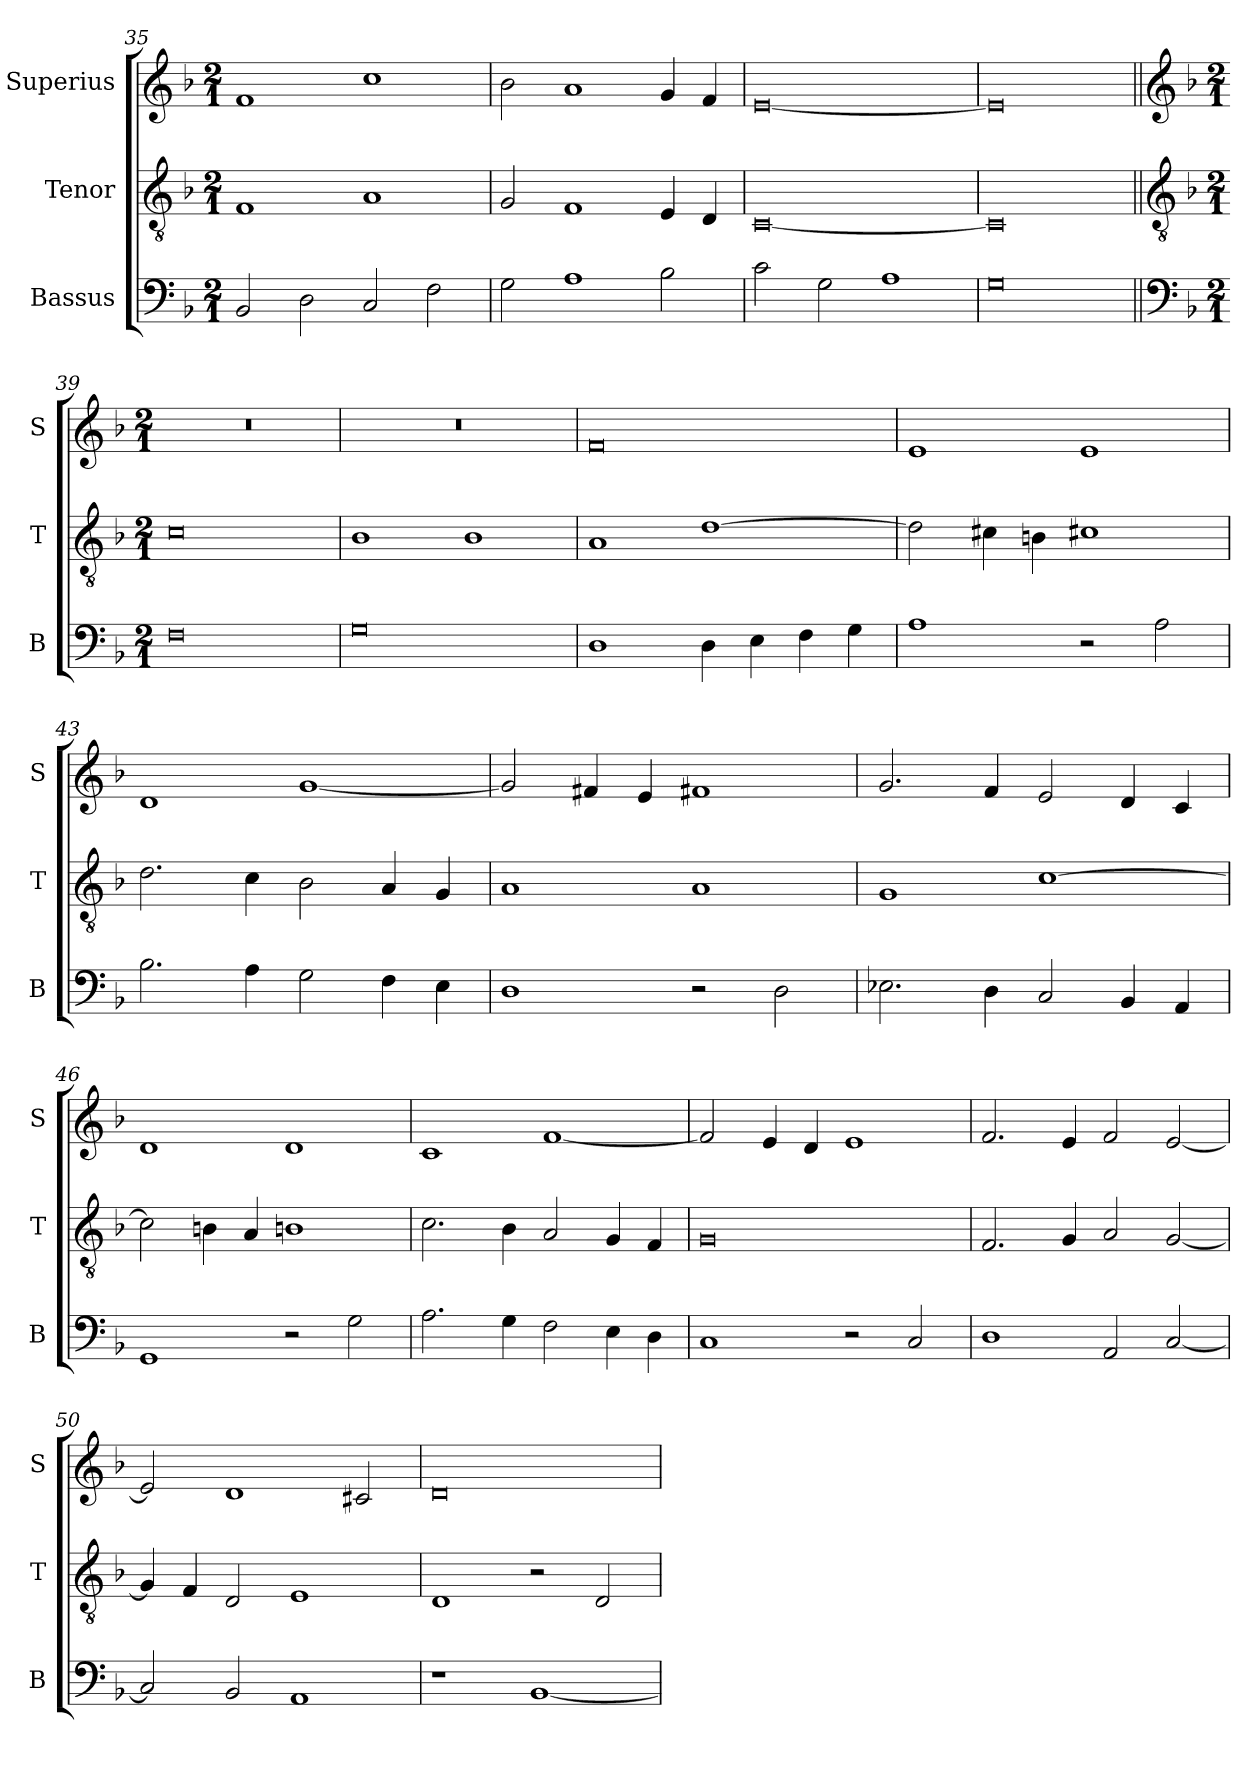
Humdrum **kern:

**kern	**kern	**kern
*part3	*part2	*part1
*staff3	*staff2	*staff1
*I"Bassus	*I"Tenor	*I"Superius
*I'B	*I'T	*I'S
*clefF4	*clefGv2	*clefG2
*k[b-]	*k[b-]	*k[b-]
*M2/1	*M2/1	*M2/1
=35	=35	=35
2BB-/	1F	1f
2D\	.	.
2C/	1A	1cc
2F\	.	.
=36	=36	=36
2G\	2G/	2b-\
1A	1F	1a
2B-\	4E/	4g/
.	4D/	4f/
=37	=37	=37
2c\	[0C	[0e
2G\	.	.
1A	.	.
=38	=38	=38
0G	0C]	0e]
!!LO:LB:g=z
=39||	=39||	=39||
*clefF4	*clefGv2	*clefG2
*k[b-]	*k[b-]	*k[b-]
*M2/1	*M2/1	*M2/1
0F	0c	0r
=40	=40	=40
0G	1B-	0r
.	1B-	.
=41	=41	=41
1D	1A	0f
4D\	[1d	.
4E\	.	.
4F\	.	.
4G\	.	.
=42	=42	=42
1A	2d\]	1e
.	4c#X\	.
.	4Bn\	.
2r	1c#X	1e
2A\	.	.
=43	=43	=43
2.B-\	2.d\	1d
4A\	4c\	.
2G\	2B-\	[1g
4F\	4A/	.
4E\	4G/	.
=44	=44	=44
1D	1A	2g/]
.	.	4f#X/
.	.	4e/
2r	1A	1f#X
2D\	.	.
=45	=45	=45
2.E-X\	1G	2.g/
4D\	.	4f/
2C/	[1c	2e/
4BB-/	.	4d/
4AA/	.	4c/
=46	=46	=46
1GG	2c\]	1d
.	4Bn\	.
.	4A/	.
2r	1Bn	1d
2G\	.	.
=47	=47	=47
2.A\	2.c\	1c
4G\	4B-\	.
2F\	2A/	[1f
4E\	4G/	.
4D\	4F/	.
=48	=48	=48
1C	0G	2f/]
.	.	4e/
.	.	4d/
2r	.	1e
2C/	.	.
=49	=49	=49
1D	2.F/	2.f/
.	4G/	4e/
2AA/	2A/	2f/
[2C/	[2G/	[2e/
=50	=50	=50
2C/]	4G/]	2e/]
.	4F/	.
2BB-/	2D/	1d
1AA	1E	.
.	.	2c#X/
=51	=51	=51
1r	1D	0d
[1BB-	2r	.
.	2D/	.
=	=	=
*-	*-	*-
